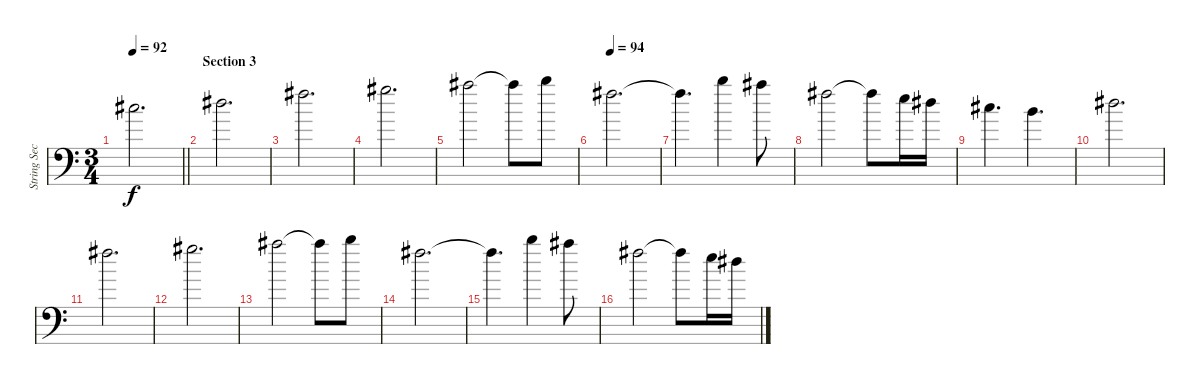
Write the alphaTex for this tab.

\track ("String Section" "String Sec") {instrument stringensemble1}
\staff {score}
\tuning (E5 B3 G3 D3 A2 E2 B0) {hide}
\ts (3 4)
\tempo 92
\clef f4
\barLineRight lightlight
\ks c
14.2.2{d dy f} |
\section ("" "Section 3")
16.2.2{d} |
19.2.2{d} |
21.2.2{d} |
23.2.2 23.2{t}.8 24.2.8 |
\tempo 94
19.2.2{d} |
19.2{t}.4{d} 24.2.4 23.2.8 |
19.2.2 19.2{t}.8 17.2.16 16.2.16 |
14.2.4{d} 12.2.4{d} |
16.2.2{d} |
19.2.2{d} |
21.2.2{d} |
23.2.2 23.2{t}.8 24.2.8 |
19.2.2{d} |
19.2{t}.4{d} 24.2.4 23.2.8 |
19.2.2 19.2{t}.8 17.2.16 16.2.16
